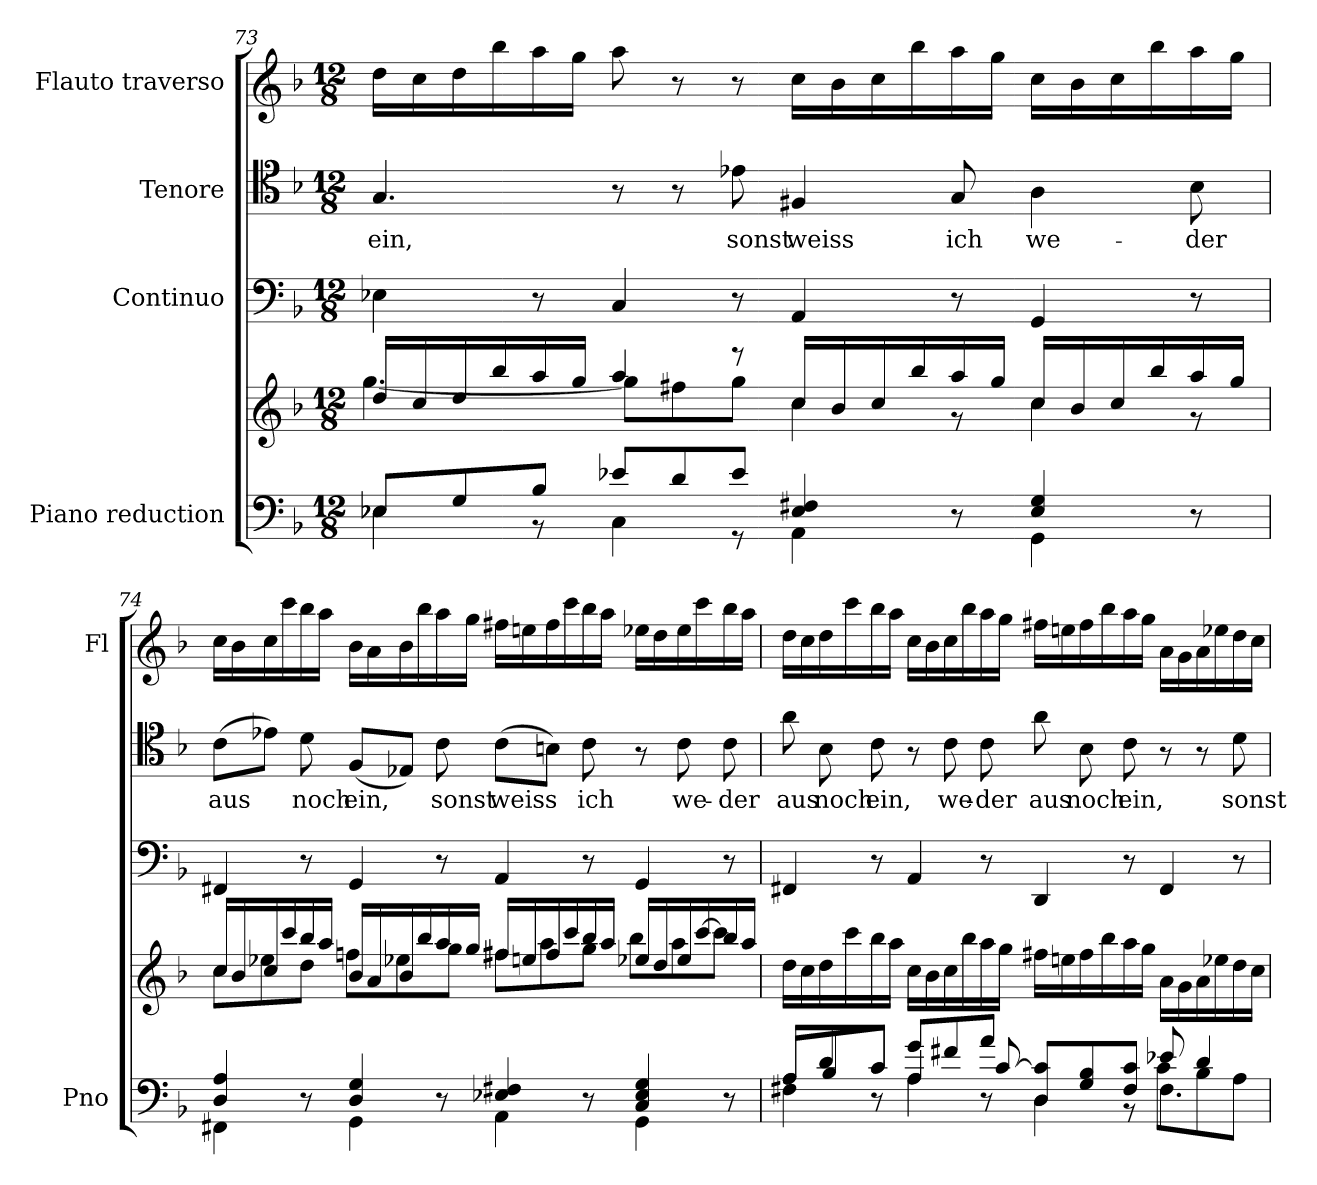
**kern	**kern	**kern	**kern	**text	**kern
*part4	*part4	*part3	*part2	*part2	*part1
*staff5	*staff4	*staff3	*staff2	*staff2	*staff1
*I"Piano reduction	*	*I"Continuo	*I"Tenore	*	*I"Flauto traverso
*I'Pno	*	*	*	*	*I'Fl
!!LO:LB:g=z
*clefF4	*clefG2	*clefF4	*clefC4	*	*clefG2
*k[b-]	*k[b-]	*k[b-]	*k[b-]	*	*k[b-]
*M12/8	*M12/8	*M12/8	*M12/8	*	*M12/8
=73	=73	=73	=73	=73	=73
*^	*^	*	*	*	*
!	!	!	!	!	!	!LO:LY:b	!
8E-X/L	4E-\	16dd/LL	[4.gg\	4E-X\	4.G/	ein,	16dd\LL
.	.	16cc/	.	.	.	.	16cc\
8G/	.	16dd/	.	.	.	.	16dd\
.	.	16bb-/	.	.	.	.	16bb-\
8B-/J	8r	16aa/	.	8r	.	.	16aa\
.	.	16gg/JJ	.	.	.	.	16gg\JJ
8e-X/L	4C\	4aa/	8gg\L]	4C/	8r	.	8aa\
8d/	.	.	8ff#X\	.	8r	.	8r
!	!	!	!	!	!	!LO:LY:b	!
8e-/J	8r	8r	8gg\J	8r	8e-X\	sonst	8r
!	!	!	!	!	!	!LO:LY:b	!
4E-/ 4F#X/	4AA\	16cc/LL	4cc\	4AA/	4F#X/	weiss	16cc\LL
.	.	16b-/	.	.	.	.	16b-\
.	.	16cc/	.	.	.	.	16cc\
.	.	16bb-/	.	.	.	.	16bb-\
!	!	!	!	!	!	!LO:LY:b	!
8r	8ryy	16aa/	8r	8r	8G/	ich	16aa\
.	.	16gg/JJ	.	.	.	.	16gg\JJ
!	!	!	!	!	!	!LO:LY:b	!
4E-/ 4G/	4GG\	16cc/LL	4cc\	4GG/	4A\	we-	16cc\LL
.	.	16b-/	.	.	.	.	16b-\
.	.	16cc/	.	.	.	.	16cc\
.	.	16bb-/	.	.	.	.	16bb-\
!	!	!	!	!	!	!LO:LY:b	!
8r	8ryy	16aa/	8r	8r	8B-\	-der	16aa\
.	.	16gg/JJ	.	.	.	.	16gg\JJ
=74	=74	=74	=74	=74	=74	=74	=74
!	!	!	!	!	!	!LO:LY:b	!
4D/ 4A/	4FF#X\	16cc/LL	8cc\L	4FF#X/	(8c\L	aus	16cc\LL
.	.	16b-/	.	.	.	.	16b-\
.	.	16cc/	8ee-X\	.	8e-X\J)	.	16cc\
.	.	16ccc/	.	.	.	.	16ccc\
!	!	!	!	!	!	!LO:LY:b	!
8r	8ryy	16bb-/	8dd\J	8r	8d\	noch	16bb-\
.	.	16aa/JJ	.	.	.	.	16aa\JJ
!	!	!	!	!	!	!LO:LY:b	!
4D/ 4G/	4GG\	16b-/LL	8ffn\L	4GG/	(8F/L	ein,	16b-\LL
.	.	16a/	.	.	.	.	16a\
.	.	16b-/	8ee-X\	.	8E-X/J)	.	16b-\
.	.	16bb-/	.	.	.	.	16bb-\
!	!	!	!	!	!	!LO:LY:b	!
8r	8ryy	16aa/	8gg\J	8r	8c\	sonst	16aa\
.	.	16gg/JJ	.	.	.	.	16gg\JJ
!	!	!	!	!	!	!LO:LY:b	!
4E-X/ 4F#X/	4AA\	16ff#X/LL	8ff#\L	4AA/	(8c\L	weiss	16ff#X\LL
.	.	16een/	.	.	.	.	16een\
.	.	16ff#/	8aa\	.	8Bn\J)	.	16ff#\
.	.	16ccc/	.	.	.	.	16ccc\
!	!	!	!	!	!	!LO:LY:b	!
8r	8ryy	16bb-/	8gg\J	8r	8c\	ich	16bb-\
.	.	16aa/JJ	.	.	.	.	16aa\JJ
4C/ 4E-/ 4G/	4GG\	16ee-X/LL	8bb-\L	4GG/	8r	.	16ee-X\LL
.	.	16dd/	.	.	.	.	16dd\
!	!	!	!	!	!	!LO:LY:b	!
.	.	16ee-/	8aa\	.	8c\	we-	16ee-\
.	.	[16ccc/	.	.	.	.	16ccc\
!	!	!	!	!	!	!LO:LY:b	!
8r	8ryy	16bb-/	8ccc\J]	8r	8c\	-der	16bb-\
.	.	16aa/JJ	.	.	.	.	16aa\JJ
*	*	*v	*v	*	*	*	*
!!LO:PB:g=z
=75	=75	=75	=75	=75	=75	=75
*	*^	*	*	*	*	*
!	!	!	!	!	!	!LO:LY:b	!
8A/L	4F#X\	8A/L	16dd\LL	4FF#X/	8a\	aus	16dd\LL
.	.	.	16cc\	.	.	.	16cc\
!	!	!	!	!	!	!LO:LY:b	!
8d/	.	8B-/	16dd\	.	8B-\	noch	16dd\
.	.	.	16ccc\	.	.	.	16ccc\
!	!	!	!	!	!	!LO:LY:b	!
8c/J	8r	8c/J	16bb-\	8r	8c\	ein,	16bb-\
.	.	.	16aa\JJ	.	.	.	16aa\JJ
8g/L	4A\	4A/	16cc\LL	4AA/	8r	.	16cc\LL
.	.	.	16b-\	.	.	.	16b-\
!	!	!	!	!	!	!LO:LY:b	!
8f#X/	.	.	16cc\	.	8c\	we-	16cc\
.	.	.	16bb-\	.	.	.	16bb-\
!	!	!	!	!	!	!LO:LY:b	!
8a/J	8r	[8c/	16aa\	8r	8c\	-der	16aa\
.	.	.	16gg\JJ	.	.	.	16gg\JJ
!	!	!	!	!	!	!LO:LY:b	!
8c/L]	4D\	4D/	16ff#X\LL	4DD/	8a\	aus	16ff#X\LL
.	.	.	16een\	.	.	.	16een\
!	!	!	!	!	!	!LO:LY:b	!
8G/ 8B-/	.	.	16ff#\	.	8B-\	noch	16ff#\
.	.	.	16bb-\	.	.	.	16bb-\
!	!	!	!	!	!	!LO:LY:b	!
8F#/ 8c/J	8r	8ryy	16aa\	8r	8c\	ein,	16aa\
.	.	.	16gg\JJ	.	.	.	16gg\JJ
8e-X/	4.F#\	8c\L	16a\LL	4FF#/	8r	.	16a\LL
.	.	.	16g\	.	.	.	16g\
4d/	.	8B-\	16a\	.	8r	.	16a\
.	.	.	16ee-X\	.	.	.	16ee-X\
!	!	!	!	!	!	!LO:LY:b	!
.	.	8A\J	16dd\	8r	8d\	sonst	16dd\
.	.	.	16cc\JJ	.	.	.	16cc\JJ
*v	*v	*v	*	*	*	*	*
=	=	=	=	=	=
*-	*-	*-	*-	*-	*-
